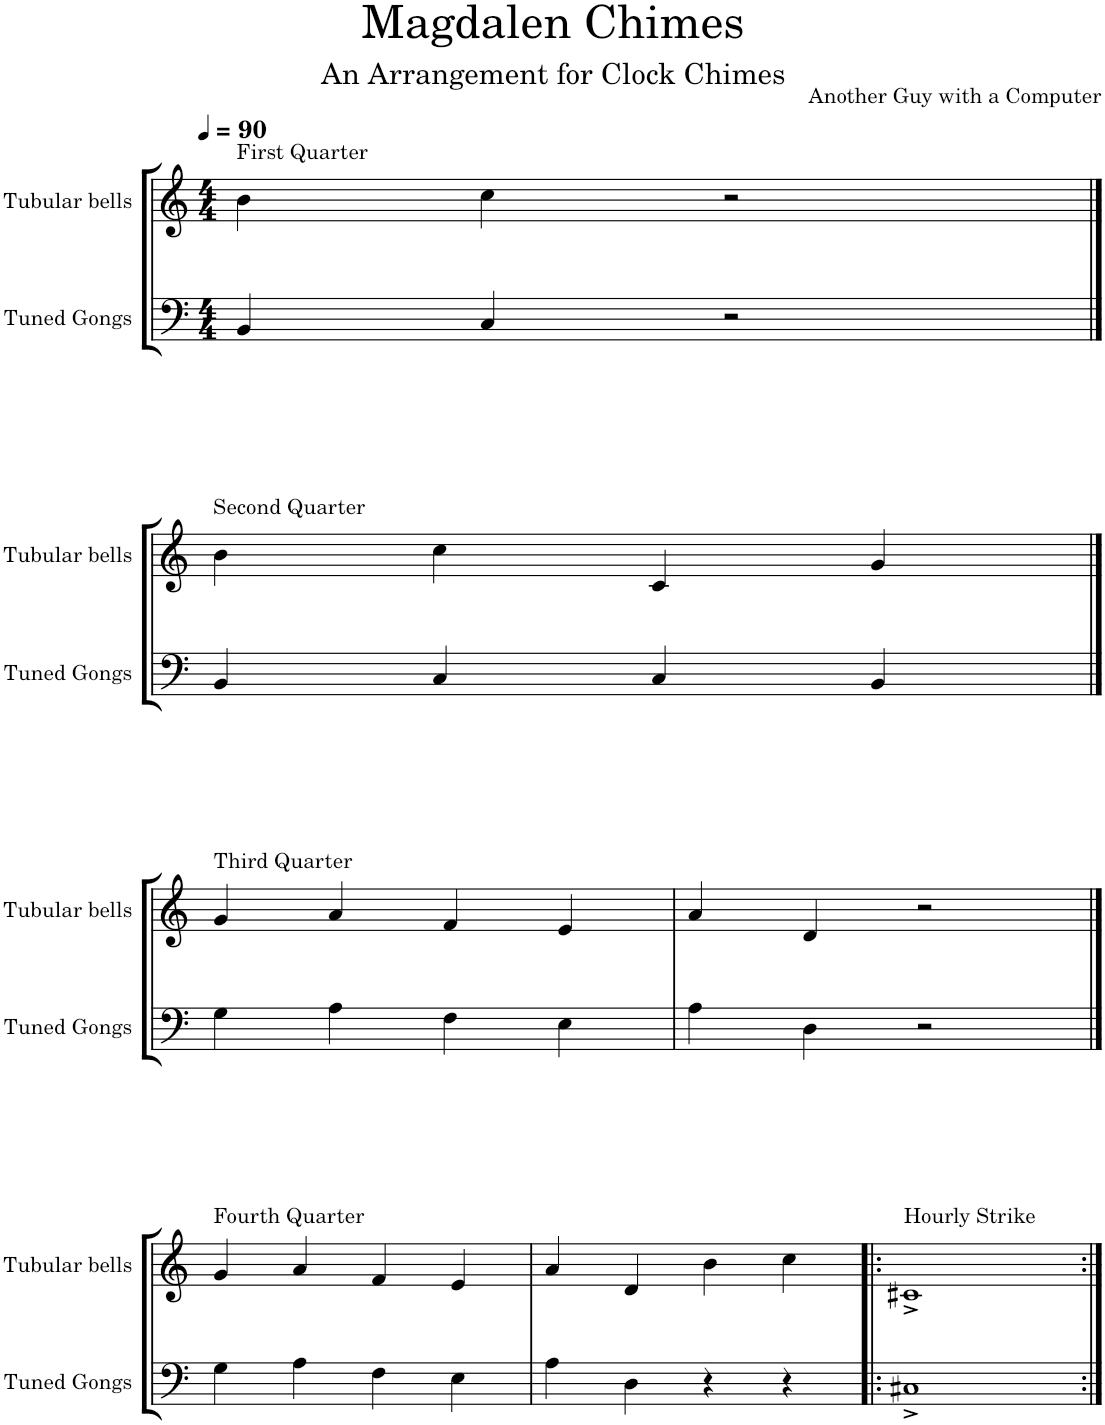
**kern	**kern
*part2	*part1
*staff2	*staff1
*I"Tuned Gongs	*I"Tubular bells
*I'Td. Gon.	*I'T.b..
*clefF4	*clefG2
*k[]	*k[]
*M4/4	*M4/4
*MM90	*MM90
=1	=1
!	!LO:TX:a:t=First Quarter
4BB/	4b\
4C/	4cc\
2r	2r
!!LO:LB:g=z
==1	==1
!	!LO:TX:a:t=Second Quarter
4BB/	4b\
4C/	4cc\
4C/	4c/
4BB/	4g/
!!LO:LB:g=z
==1	==1
!	!LO:TX:a:t=Third Quarter
4G\	4g/
4A\	4a/
4F\	4f/
4E\	4e/
=2	=2
4A\	4a/
4D\	4d/
2r	2r
!!LO:LB:g=z
==1	==1
!	!LO:TX:a:t=Fourth Quarter
4G\	4g/
4A\	4a/
4F\	4f/
4E\	4e/
=2	=2
4A\	4a/
4D\	4d/
4r	4b\
4r	4cc\
=3!|:	=3!|:
!	!LO:TX:a:t=Hourly Strike
1C#X^	1c#X^
=:|!	=:|!
*-	*-
